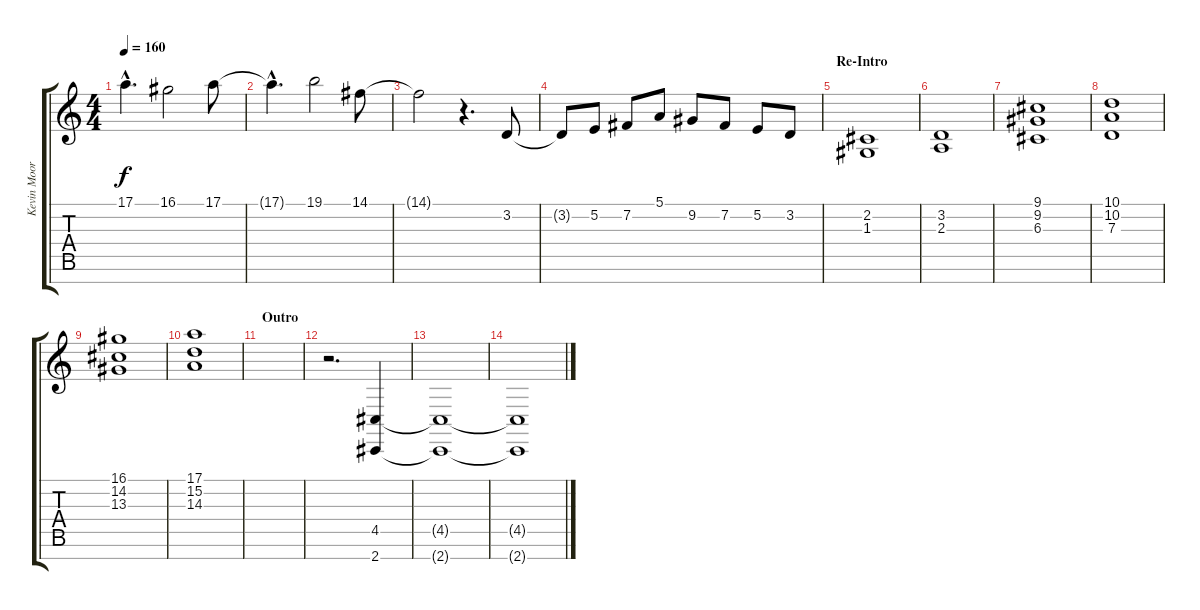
\track ("Kevin Moore Lead Keyboard" "Kevin Moor") {instrument lead2sawtooth}
\staff {score tabs}
\tuning (E4 B3 G3 D3 A2 E2 B1) {hide}
\ts (4 4)
\tempo 160
\clef g2
\ks c
17.1{hac t}.4{d dy f} 16.1.2 17.1.8 |
17.1{hac t}.4{d} 19.1.2 14.1.8 |
14.1{t}.2 r.4{d} 3.2.8 |
3.2{t}.8 5.2.8 7.2.8 5.1.8 9.2.8 7.2.8 5.2.8 3.2.8 |
\section ("" "Re-Intro")
(2.2 1.3).1{volume 11 instrument pad8sweep} |
(3.2 2.3).1 |
(9.1 9.2 6.3).1 |
(10.1 10.2 7.3).1 |
(16.1 14.2 13.3).1 |
(17.1 15.2 14.3).1 |
\section ("" "Outro")
|
r.2{d volume 15 instrument gunshot} (4.5 2.7).4 |
(4.5{t} 2.7{t}).1 |
(4.5{t} 2.7{t}).1
